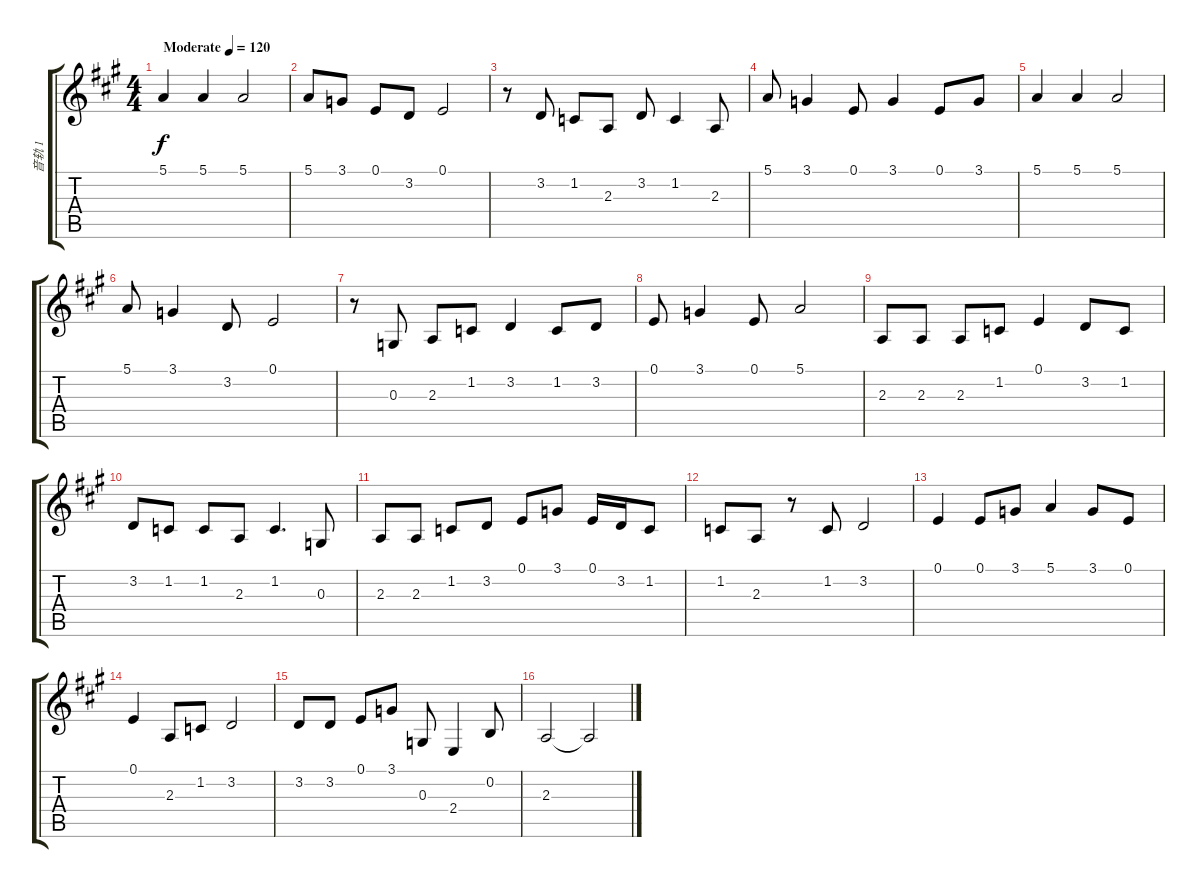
\track ("音轨 1" "音轨 1") {instrument lead2sawtooth}
\staff {score tabs}
\tuning (E4 B3 G3 D3 A2 E2) {hide}
\ts (4 4)
\tempo (120 "Moderate")
\clef g2
\ks a
5.1.4{dy f instrument lead2sawtooth} 5.1.4 5.1.2 |
5.1.8 3.1.8 0.1.8 3.2.8 0.1.2 |
r.8 3.2.8 1.2.8 2.3.8 3.2.8 1.2.4 2.3.8 |
5.1.8 3.1.4 0.1.8 3.1.4 0.1.8 3.1.8 |
5.1.4 5.1.4 5.1.2 |
5.1.8 3.1.4 3.2.8 0.1.2 |
r.8 0.3.8 2.3.8 1.2.8 3.2.4 1.2.8 3.2.8 |
0.1.8 3.1.4 0.1.8 5.1.2 |
2.3.8 2.3.8 2.3.8 1.2.8 0.1.4 3.2.8 1.2.8 |
3.2.8 1.2.8 1.2.8 2.3.8 1.2.4{d} 0.3.8 |
2.3.8 2.3.8 1.2.8 3.2.8 0.1.8 3.1.8 0.1.16 3.2.16 1.2.8 |
1.2.8 2.3.8 r.8 1.2.8 3.2.2 |
0.1.4 0.1.8 3.1.8 5.1.4 3.1.8 0.1.8 |
0.1.4 2.3.8 1.2.8 3.2.2 |
3.2.8 3.2.8 0.1.8 3.1.8 0.3.8 2.4.4 0.2.8 |
2.3.2 2.3{t}.2
